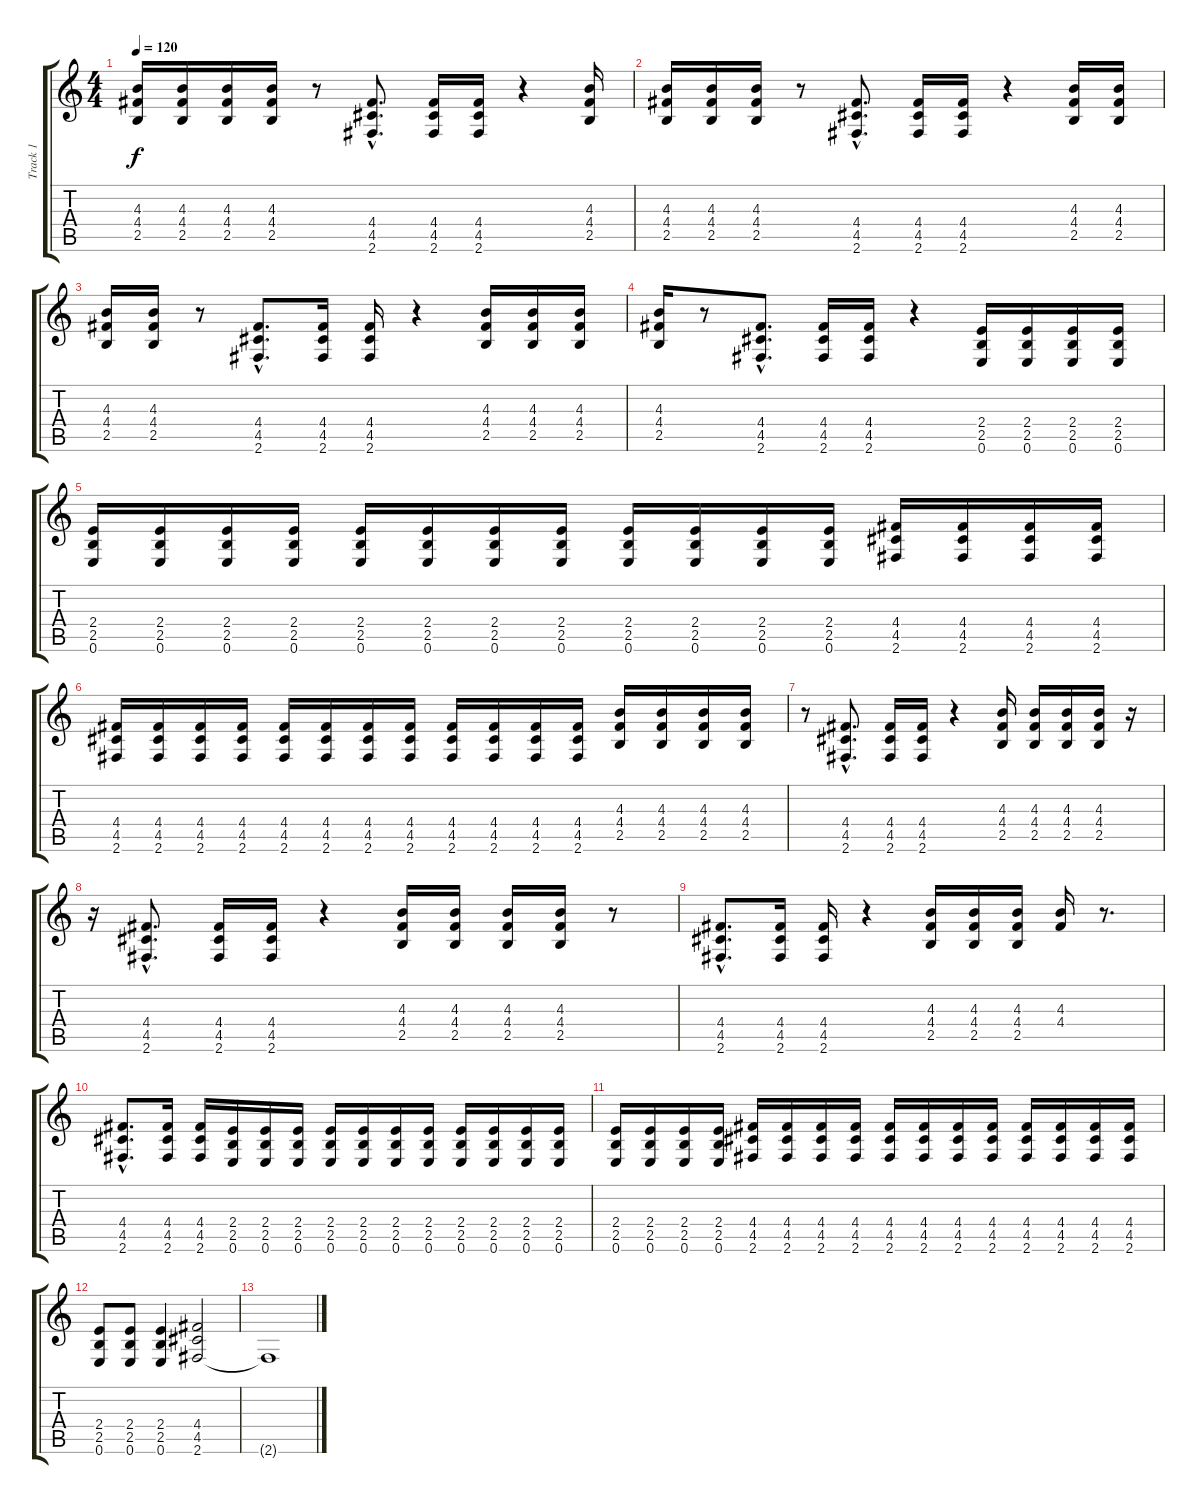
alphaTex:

\track ("Track 1" "Track 1") {instrument acousticguitarnylon}
\staff {score tabs}
\tuning (E4 B3 G3 D3 A2 E2) {hide}
\ts (4 4)
\tempo 120
\clef g2
\ks c
(4.3 4.4 2.5).16{dy f instrument acousticguitarnylon} (4.3 4.4 2.5).16 (4.3 4.4 2.5).16 (4.3 4.4 2.5).16 r.8 (4.4{hac} 4.5{hac} 2.6{hac}).8{d} (4.4 4.5 2.6).16 (4.4 4.5 2.6).16 r.4 (4.3 4.4 2.5).16 |
(4.3 4.4 2.5).16 (4.3 4.4 2.5).16 (4.3 4.4 2.5).16 r.8 (4.4{hac} 4.5{hac} 2.6{hac}).8{d} (4.4 4.5 2.6).16 (4.4 4.5 2.6).16 r.4 (4.3 4.4 2.5).16 (4.3 4.4 2.5).16 |
(4.3 4.4 2.5).16 (4.3 4.4 2.5).16 r.8 (4.4{hac} 4.5{hac} 2.6{hac}).8{d} (4.4 4.5 2.6).16 (4.4 4.5 2.6).16 r.4 (4.3 4.4 2.5).16 (4.3 4.4 2.5).16 (4.3 4.4 2.5).16 |
(4.3 4.4 2.5).16 r.8 (4.4{hac} 4.5{hac} 2.6{hac}).8{d} (4.4 4.5 2.6).16 (4.4 4.5 2.6).16 r.4 (2.4 2.5 0.6).16 (2.4 2.5 0.6).16 (2.4 2.5 0.6).16 (2.4 2.5 0.6).16 |
(2.4 2.5 0.6).16 (2.4 2.5 0.6).16 (2.4 2.5 0.6).16 (2.4 2.5 0.6).16 (2.4 2.5 0.6).16 (2.4 2.5 0.6).16 (2.4 2.5 0.6).16 (2.4 2.5 0.6).16 (2.4 2.5 0.6).16 (2.4 2.5 0.6).16 (2.4 2.5 0.6).16 (2.4 2.5 0.6).16 (4.4 4.5 2.6).16 (4.4 4.5 2.6).16 (4.4 4.5 2.6).16 (4.4 4.5 2.6).16 |
(4.4 4.5 2.6).16 (4.4 4.5 2.6).16 (4.4 4.5 2.6).16 (4.4 4.5 2.6).16 (4.4 4.5 2.6).16 (4.4 4.5 2.6).16 (4.4 4.5 2.6).16 (4.4 4.5 2.6).16 (4.4 4.5 2.6).16 (4.4 4.5 2.6).16 (4.4 4.5 2.6).16 (4.4 4.5 2.6).16 (4.3 4.4 2.5).16 (4.3 4.4 2.5).16 (4.3 4.4 2.5).16 (4.3 4.4 2.5).16 |
r.8 (4.4{hac} 4.5{hac} 2.6{hac}).8{d} (4.4 4.5 2.6).16 (4.4 4.5 2.6).16 r.4 (4.3 4.4 2.5).16 (4.3 4.4 2.5).16 (4.3 4.4 2.5).16 (4.3 4.4 2.5).16 r.16 |
r.16 (4.4{hac} 4.5{hac} 2.6{hac}).8{d} (4.4 4.5 2.6).16 (4.4 4.5 2.6).16 r.4 (4.3 4.4 2.5).16 (4.3 4.4 2.5).16 (4.3 4.4 2.5).16 (4.3 4.4 2.5).16 r.8 |
(4.4{hac} 4.5{hac} 2.6{hac}).8{d} (4.4 4.5 2.6).16 (4.4 4.5 2.6).16 r.4 (4.3 4.4 2.5).16 (4.3 4.4 2.5).16 (4.3 4.4 2.5).16 (4.3 4.4).16 r.8{d} |
(4.4{hac} 4.5{hac} 2.6{hac}).8{d} (4.4 4.5 2.6).16 (4.4 4.5 2.6).16 (2.4 2.5 0.6).16 (2.4 2.5 0.6).16 (2.4 2.5 0.6).16 (2.4 2.5 0.6).16 (2.4 2.5 0.6).16 (2.4 2.5 0.6).16 (2.4 2.5 0.6).16 (2.4 2.5 0.6).16 (2.4 2.5 0.6).16 (2.4 2.5 0.6).16 (2.4 2.5 0.6).16 |
(2.4 2.5 0.6).16 (2.4 2.5 0.6).16 (2.4 2.5 0.6).16 (2.4 2.5 0.6).16 (4.4 4.5 2.6).16 (4.4 4.5 2.6).16 (4.4 4.5 2.6).16 (4.4 4.5 2.6).16 (4.4 4.5 2.6).16 (4.4 4.5 2.6).16 (4.4 4.5 2.6).16 (4.4 4.5 2.6).16 (4.4 4.5 2.6).16 (4.4 4.5 2.6).16 (4.4 4.5 2.6).16 (4.4 4.5 2.6).16 |
(2.4 2.5 0.6).8 (2.4 2.5 0.6).8 (2.4 2.5 0.6).4 (4.4 4.5 2.6).2 |
2.6{t}.1
